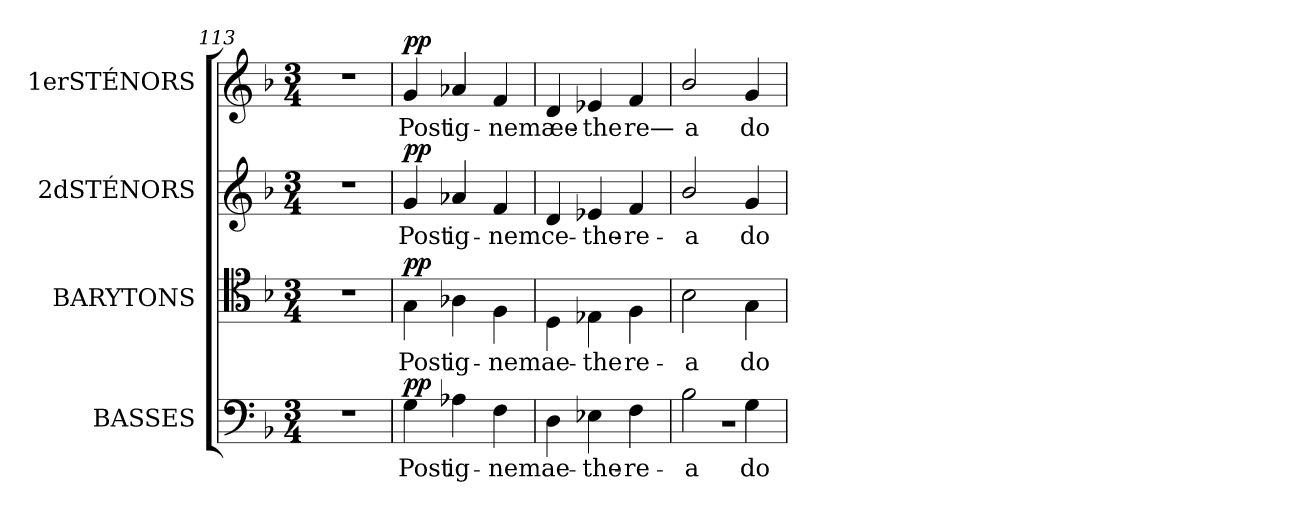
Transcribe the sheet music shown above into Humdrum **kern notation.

**kern	**text	**dynam	**kern	**text	**dynam	**kern	**text	**dynam	**kern	**text	**dynam
*part4	*part4	*part4	*part3	*part3	*part3	*part2	*part2	*part2	*part1	*part1	*part1
*staff4	*staff4	*staff4	*staff3	*staff3	*staff3	*staff2	*staff2	*staff2	*staff1	*staff1	*staff1
*I"BASSES	*	*	*I"BARYTONS	*	*	*I"2dSTÉNORS	*	*	*I"1erSTÉNORS	*	*
*clefF4	*	*	*clefC4	*	*	*clefG2	*	*	*clefG2	*	*
*k[b-]	*	*	*k[b-]	*	*	*k[b-]	*	*	*k[b-]	*	*
*M3/4	*	*	*M3/4	*	*	*M3/4	*	*	*M3/4	*	*
=113	=113	=113	=113	=113	=113	=113	=113	=113	=113	=113	=113
2.r	.	.	2.r	.	.	2.r	.	.	2.r	.	.
=114	=114	=114	=114	=114	=114	=114	=114	=114	=114	=114	=114
!	!	!LO:DY:a	!	!	!LO:DY:a	!	!	!LO:DY:a	!	!	!LO:DY:a
4Gi\	Post	pp	4Gi\	Post	pp	4gi/	Post	pp	4gi/	Post	pp
4A-Xi\	ig-	.	4A-Xi\	ig-	.	4a-Xi/	ig-	.	4a-Xi/	ig-	.
4Fi\	nem	.	4Fi\	nem	.	4fi/	nem	.	4fi/	nem	.
=115	=115	=115	=115	=115	=115	=115	=115	=115	=115	=115	=115
4Di\	ae-	.	4Di\	ae-	.	4di/	ce-	.	4di/	æe-	.
4E-Xi\	the-	.	4E-Xi\	the	.	4e-Xi/	the-	.	4e-Xi/	the	.
4Fi\	re-	.	4Fi\	re-	.	4fi/	re-	.	4fi/	re—	.
=116	=116	=116	=116	=116	=116	=116	=116	=116	=116	=116	=116
*^	*	*	*	*	*	*	*	*	*	*	*
2B-i\	2.r	a	.	2B-i\	a	.	2b-i/	a	.	2b-i/	a	.
4Gi\	.	do-	.	4Gi\	do-	.	4gi/	do-	.	4gi/	do-	.
*v	*v	*	*	*	*	*	*	*	*	*	*	*
=	=	=	=	=	=	=	=	=	=	=	=
*-	*-	*-	*-	*-	*-	*-	*-	*-	*-	*-	*-
